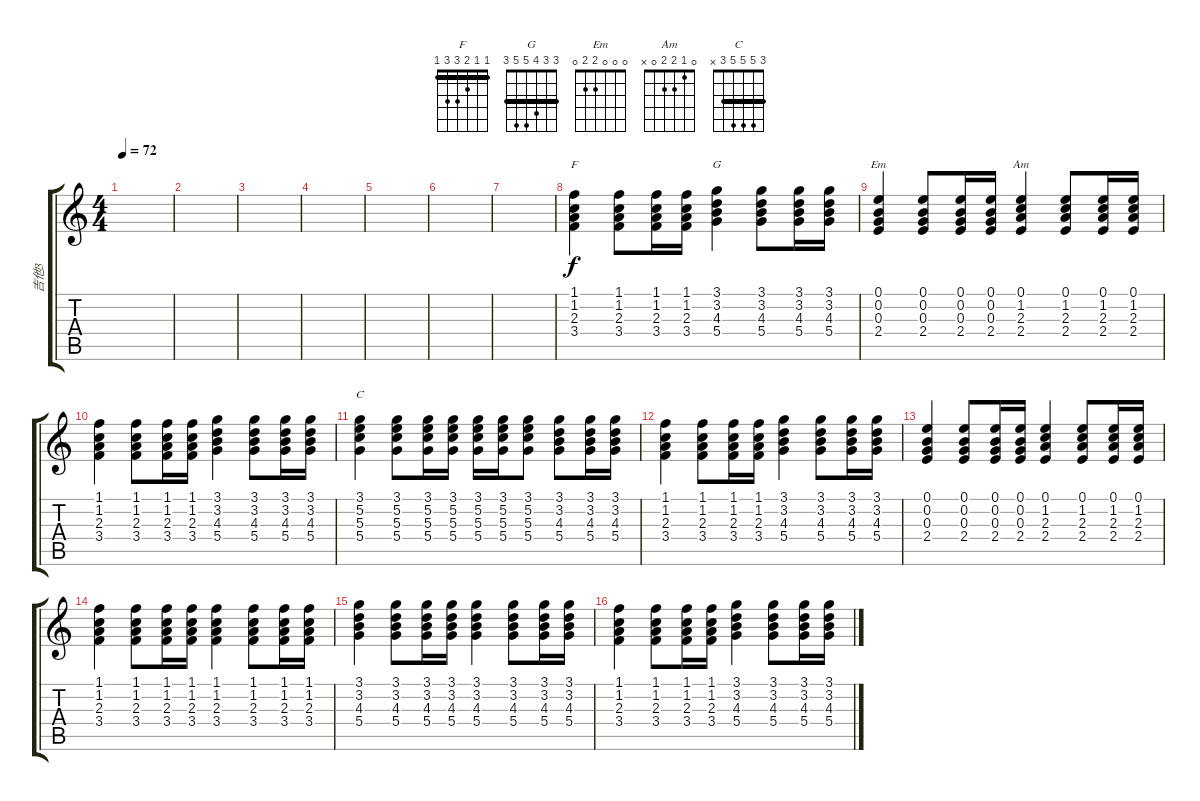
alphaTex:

\track ("吉他3" "吉他3") {instrument acousticguitarsteel}
\staff {score tabs}
\tuning (E4 B3 G3 D3 A2 E2) {hide}
\chord ("F" 1 1 2 3 3 1) {barre 1}
\chord ("G" 3 3 4 5 5 3) {barre 3}
\chord ("Em" 0 0 0 2 2 0)
\chord ("Am" 0 1 2 2 0 x)
\chord ("C" 3 5 5 5 3 x) {barre 3}
\ts (4 4)
\tempo 72
\clef g2
\ks c
|
|
|
|
|
|
|
(1.1 1.2 2.3 3.4).4{ch "F"} (1.1 1.2 2.3 3.4).8 (1.1 1.2 2.3 3.4).16 (1.1 1.2 2.3 3.4).16 (3.1 3.2 4.3 5.4).4{ch "G"} (3.1 3.2 4.3 5.4).8 (3.1 3.2 4.3 5.4).16 (3.1 3.2 4.3 5.4).16 |
(0.1 0.2 0.3 2.4).4{ch "Em"} (0.1 0.2 0.3 2.4).8 (0.1 0.2 0.3 2.4).16 (0.1 0.2 0.3 2.4).16 (0.1 1.2 2.3 2.4).4{ch "Am"} (0.1 1.2 2.3 2.4).8 (0.1 1.2 2.3 2.4).16 (0.1 1.2 2.3 2.4).16 |
(1.1 1.2 2.3 3.4).4 (1.1 1.2 2.3 3.4).8 (1.1 1.2 2.3 3.4).16 (1.1 1.2 2.3 3.4).16 (3.1 3.2 4.3 5.4).4 (3.1 3.2 4.3 5.4).8 (3.1 3.2 4.3 5.4).16 (3.1 3.2 4.3 5.4).16 |
(3.1 5.2 5.3 5.4).4{ch "C"} (3.1 5.2 5.3 5.4).8 (3.1 5.2 5.3 5.4).16 (3.1 5.2 5.3 5.4).16 (3.1 5.2 5.3 5.4).16 (3.1 5.2 5.3 5.4).16 (3.1 5.2 5.3 5.4).8 (3.1 3.2 4.3 5.4).8 (3.1 3.2 4.3 5.4).16 (3.1 3.2 4.3 5.4).16 |
(1.1 1.2 2.3 3.4).4 (1.1 1.2 2.3 3.4).8 (1.1 1.2 2.3 3.4).16 (1.1 1.2 2.3 3.4).16 (3.1 3.2 4.3 5.4).4 (3.1 3.2 4.3 5.4).8 (3.1 3.2 4.3 5.4).16 (3.1 3.2 4.3 5.4).16 |
(0.1 0.2 0.3 2.4).4 (0.1 0.2 0.3 2.4).8 (0.1 0.2 0.3 2.4).16 (0.1 0.2 0.3 2.4).16 (0.1 1.2 2.3 2.4).4 (0.1 1.2 2.3 2.4).8 (0.1 1.2 2.3 2.4).16 (0.1 1.2 2.3 2.4).16 |
(1.1 1.2 2.3 3.4).4 (1.1 1.2 2.3 3.4).8 (1.1 1.2 2.3 3.4).16 (1.1 1.2 2.3 3.4).16 (1.1 1.2 2.3 3.4).4 (1.1 1.2 2.3 3.4).8 (1.1 1.2 2.3 3.4).16 (1.1 1.2 2.3 3.4).16 |
(3.1 3.2 4.3 5.4).4 (3.1 3.2 4.3 5.4).8 (3.1 3.2 4.3 5.4).16 (3.1 3.2 4.3 5.4).16 (3.1 3.2 4.3 5.4).4 (3.1 3.2 4.3 5.4).8 (3.1 3.2 4.3 5.4).16 (3.1 3.2 4.3 5.4).16 |
(1.1 1.2 2.3 3.4).4 (1.1 1.2 2.3 3.4).8 (1.1 1.2 2.3 3.4).16 (1.1 1.2 2.3 3.4).16 (3.1 3.2 4.3 5.4).4 (3.1 3.2 4.3 5.4).8 (3.1 3.2 4.3 5.4).16 (3.1 3.2 4.3 5.4).16
